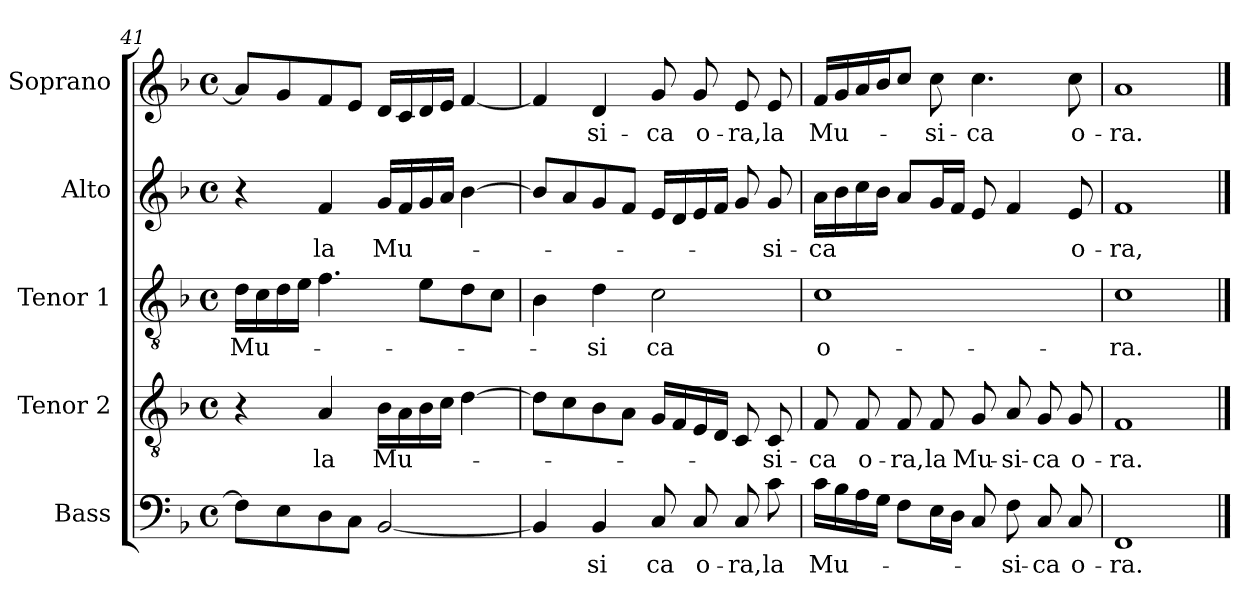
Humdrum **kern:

**kern	**text	**kern	**text	**kern	**text	**kern	**text	**kern	**text
*part5	*part5	*part4	*part4	*part3	*part3	*part2	*part2	*part1	*part1
*staff5	*staff5	*staff4	*staff4	*staff3	*staff3	*staff2	*staff2	*staff1	*staff1
*I"Bass	*	*I"Tenor 2	*	*I"Tenor 1	*	*I"Alto	*	*I"Soprano	*
*I'B	*	*I'T 2	*	*I'T 1	*	*I'A	*	*I'S	*
*clefF4	*	*clefGv2	*	*clefGv2	*	*clefG2	*	*clefG2	*
*k[b-]	*	*k[b-]	*	*k[b-]	*	*k[b-]	*	*k[b-]	*
*F:	*	*F:	*	*F:	*	*F:	*	*F:	*
*M4/4	*	*M4/4	*	*M4/4	*	*M4/4	*	*M4/4	*
*met(c)	*	*met(c)	*	*met(c)	*	*met(c)	*	*met(c)	*
=41	=41	=41	=41	=41	=41	=41	=41	=41	=41
8F\L]	.	4r	.	16d\LL	Mu-	4r	.	8a/L]	.
.	.	.	.	16c\	.	.	.	.	.
8E\	.	.	.	16d\	.	.	.	8g/	.
.	.	.	.	16e\JJ	.	.	.	.	.
8D\	.	4A/	la	4.f\	.	4f/	la	8f/	.
8C\J	.	.	.	.	.	.	.	8e/J	.
[2BB-/	.	16B-\LL	Mu-	.	.	16g/LL	Mu-	16d/LL	.
.	.	16A\	.	.	.	16f/	.	16c/	.
.	.	16B-\	.	8e\L	.	16g/	.	16d/	.
.	.	16c\JJ	.	.	.	16a/JJ	.	16e/JJ	.
.	.	[4d\	.	8d\	.	[4b-\	.	[4f/	.
.	.	.	.	8c\J	.	.	.	.	.
=42	=42	=42	=42	=42	=42	=42	=42	=42	=42
4BB-/]	.	8d\L]	.	4B-\	.	8b-/L]	.	4f/]	.
.	.	8c\	.	.	.	8a/	.	.	.
4BB-/	-si	8B-\	.	4d\	-si	8g/	.	4d/	-si-
.	.	8A\J	.	.	.	8f/J	.	.	.
8C/	ca	16G/LL	.	2c\	ca	16e/LL	.	8g/	-ca
.	.	16F/	.	.	.	16d/	.	.	.
8C/	o-	16E/	.	.	.	16e/	.	8g/	o-
.	.	16D/JJ	.	.	.	16f/JJ	.	.	.
8C/	-ra,	8C/	.	.	.	8g/	.	8e/	-ra,
8c\	la	8C/	-si-	.	.	8g/	-si-	8e/	la
=43	=43	=43	=43	=43	=43	=43	=43	=43	=43
16c\LL	Mu-	8F/	-ca	1c	o-	16a\LL	-ca	16f/LL	Mu-
16B-\	.	.	.	.	.	16b-\	.	16g/	.
16A\	.	8F/	o-	.	.	16cc\	.	16a/	.
16G\JJ	.	.	.	.	.	16b-\JJ	.	16b-/J	.
8F\L	.	8F/	-ra,	.	.	8a/L	.	8cc/J	.
16E\L	.	8F/	la	.	.	16g/L	.	8cc\	-si-
16D\JJ	.	.	.	.	.	16f/JJ	.	.	.
8C/	.	8G/	Mu-	.	.	8e/	.	4.cc\	-ca
8F\	-si-	8A/	-si-	.	.	4f/	.	.	.
8C/	-ca	8G/	-ca	.	.	.	.	.	.
8C/	o-	8G/	o-	.	.	8e/	o-	8cc\	o-
=44	=44	=44	=44	=44	=44	=44	=44	=44	=44
1FF	-ra.	1F	-ra.	1c	-ra.	1f	-ra,	1a	-ra.
==	==	==	==	==	==	==	==	==	==
*-	*-	*-	*-	*-	*-	*-	*-	*-	*-
